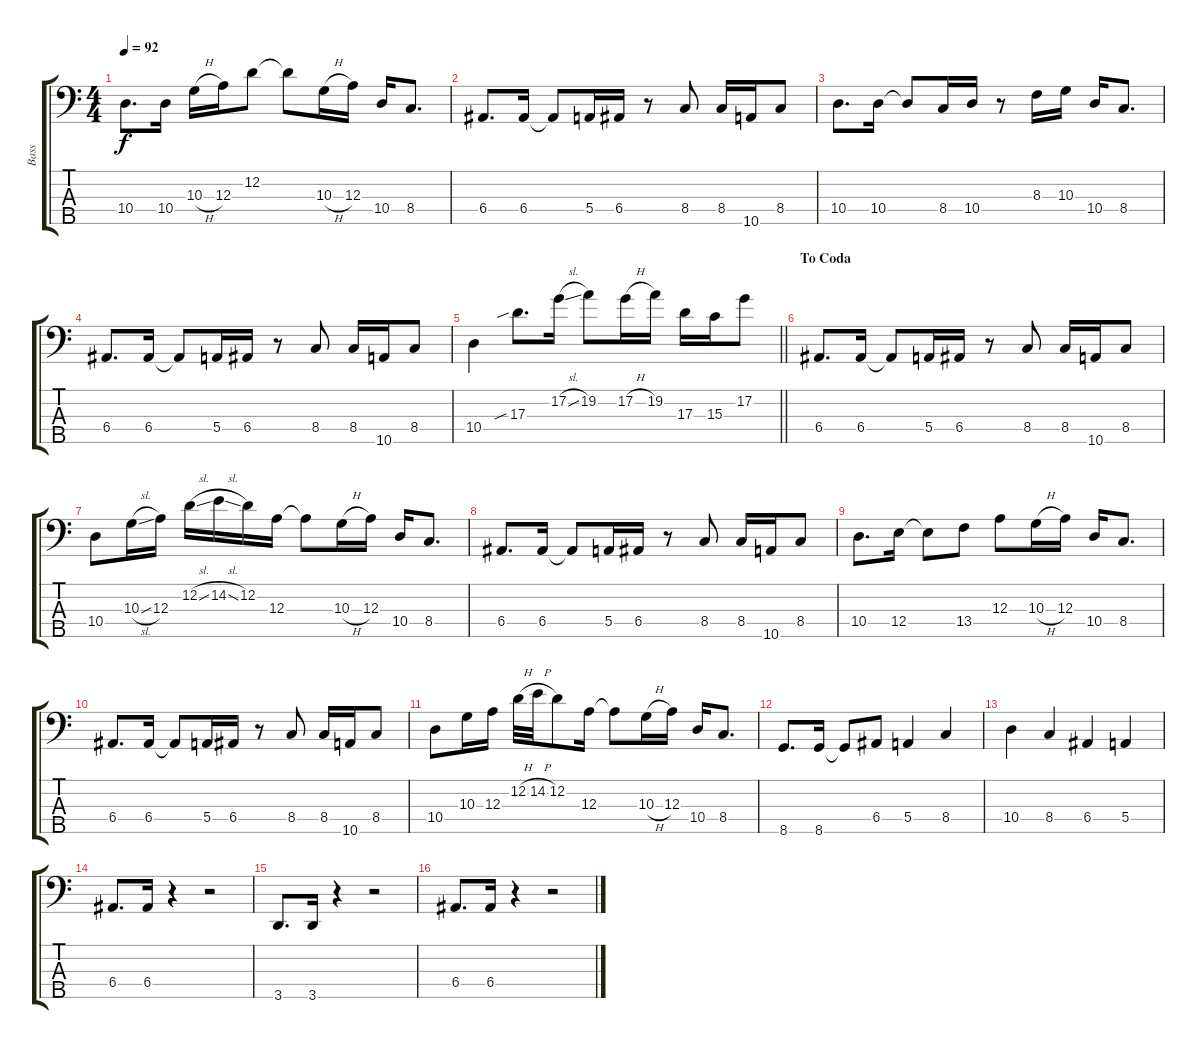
\track ("Bass" "Bass") {instrument electricbassfinger}
\staff {score tabs}
\tuning (G2 D2 A1 E1 B0) {hide}
\ts (4 4)
\tempo 92
\clef f4
\ks c
10.4.8{d dy f} 10.4.16 10.3{h}.16 12.3.16 12.2.8 12.2{t}.8 10.3{h}.16 12.3.16 10.4.16 8.4.8{d} |
6.4.8{d} 6.4.16 6.4{t}.8 5.4.16 6.4.16 r.8 8.4.8 8.4.16 10.5.16 8.4.8 |
10.4.8{d} 10.4.16 10.4{t}.8 8.4.16 10.4.16 r.8 8.3.16 10.3.16 10.4.16 8.4.8{d} |
6.4.8{d} 6.4.16 6.4{t}.8 5.4.16 6.4.16 r.8 8.4.8 8.4.16 10.5.16 8.4.8 |
\barLineRight lightlight
10.4.4 17.3{sib}.8{d} 17.2{sl}.16 19.2.8 17.2{h}.16 19.2.16 17.3.16 15.3.16 17.2.8 |
\section ("" "To Coda")
6.4.8{d} 6.4.16 6.4{t}.8 5.4.16 6.4.16 r.8 8.4.8 8.4.16 10.5.16 8.4.8 |
10.4.8 10.3{sl}.16 12.3.16 12.2{sl}.16 14.2{sl}.16 12.2.16 12.3.16 12.3{t}.8 10.3{h}.16 12.3.16 10.4.16 8.4.8{d} |
6.4.8{d} 6.4.16 6.4{t}.8 5.4.16 6.4.16 r.8 8.4.8 8.4.16 10.5.16 8.4.8 |
10.4.8{d} 12.4.16 12.4{t}.8 13.4.8 12.3.8 10.3{h}.16 12.3.16 10.4.16 8.4.8{d} |
6.4.8{d} 6.4.16 6.4{t}.8 5.4.16 6.4.16 r.8 8.4.8 8.4.16 10.5.16 8.4.8 |
10.4.8 10.3.16 12.3.16 12.2{h}.32 14.2{h}.32 12.2.8 12.3.16 12.3{t}.8 10.3{h}.16 12.3.16 10.4.16 8.4.8{d} |
8.5.8{d} 8.5.16 8.5{t}.8 6.4.8 5.4.4 8.4.4 |
10.4.4 8.4.4 6.4.4 5.4.4 |
6.4.8{d} 6.4.16 r.4 r.2 |
3.5.8{d} 3.5.16 r.4 r.2 |
6.4.8{d} 6.4.16 r.4 r.2
